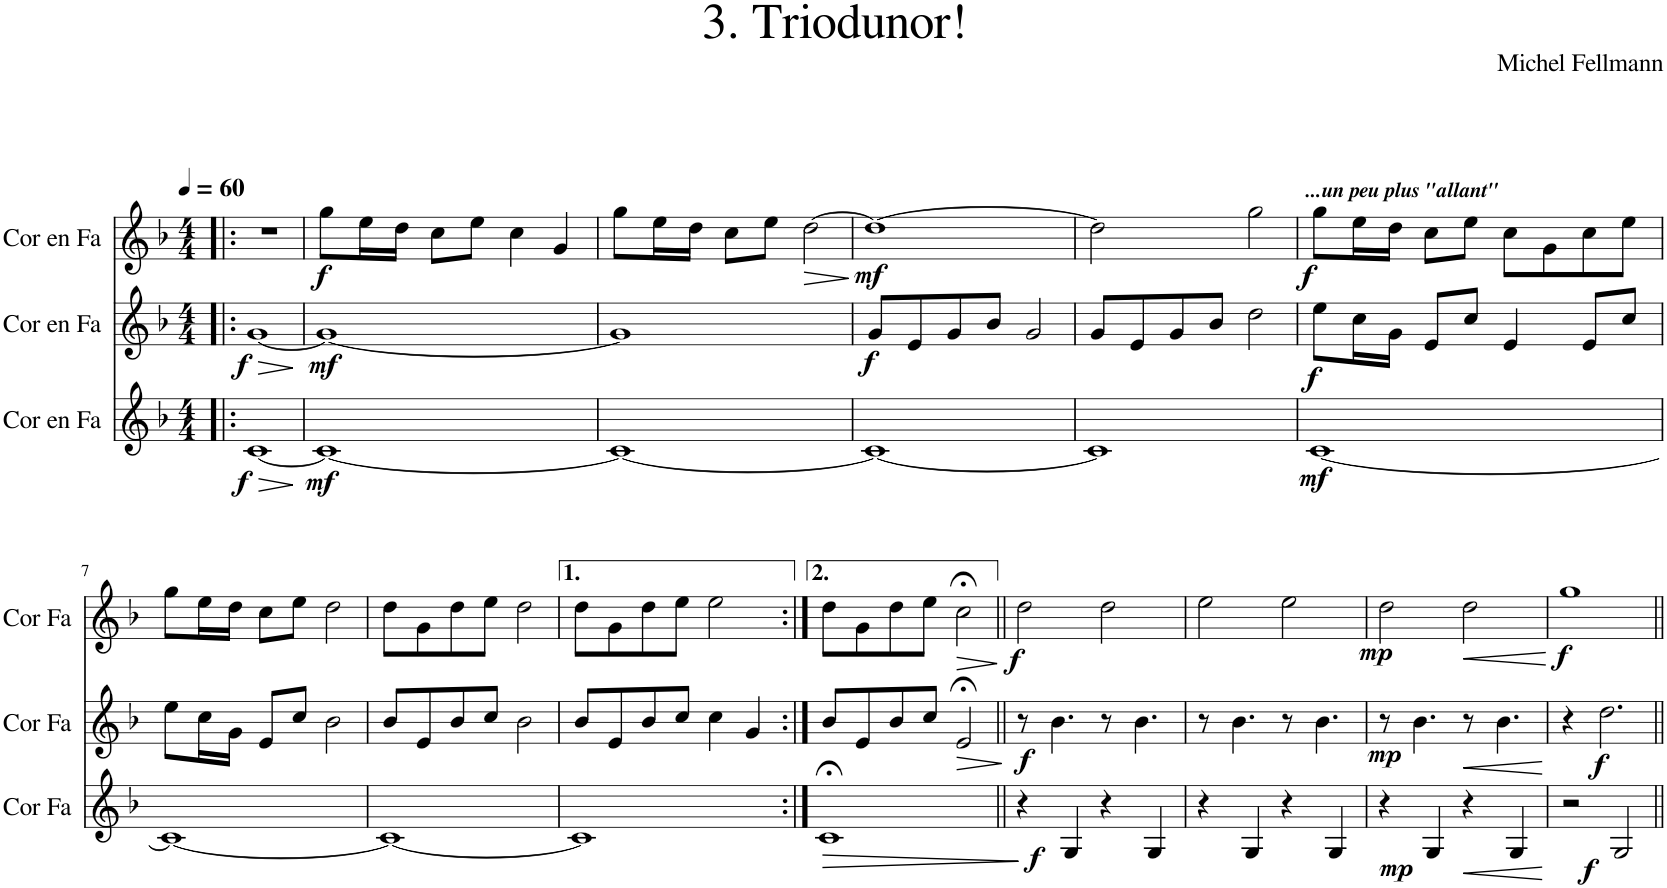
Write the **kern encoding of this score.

**kern	**dynam	**kern	**dynam	**kern	**dynam
*part3	*part3	*part2	*part2	*part1	*part1
*staff3	*staff3	*staff2	*staff2	*staff1	*staff1
*I"Cor en Fa	*	*I"Cor en Fa	*	*I"Cor en Fa	*
*I'Cor Fa	*	*I'Cor Fa	*	*I'Cor Fa	*
*clefG2	*	*clefG2	*	*clefG2	*
*Trd4c7	*	*Trd4c7	*	*Trd4c7	*
*k[b-]	*	*k[b-]	*	*k[b-]	*
*M4/4	*	*M4/4	*	*M4/4	*
*MM60	*	*MM60	*	*MM60	*
=1!|:	=1!|:	=1!|:	=1!|:	=1!|:	=1!|:
!	!LO:HP:b	!	!LO:HP:b	!	!
!	!LO:DY:n=1:b	!	!LO:DY:n=1:b	!	!
[1c	> f	[1g	> f	1r	.
.	]	.	]	.	.
=2	=2	=2	=2	=2	=2
!	!LO:DY:b	!	!LO:DY:b	!	!LO:DY:b
1c_	mf	1g_	mf	8gg\L	f
.	.	.	.	16ee\L	.
.	.	.	.	16dd\JJ	.
.	.	.	.	8cc\L	.
.	.	.	.	8ee\J	.
.	.	.	.	4cc\	.
.	.	.	.	4g/	.
=3	=3	=3	=3	=3	=3
1c_	.	1g]	.	8gg\L	.
.	.	.	.	16ee\L	.
.	.	.	.	16dd\JJ	.
.	.	.	.	8cc\L	.
.	.	.	.	8ee\J	.
!	!	!	!	!	!LO:HP:b
.	.	.	.	[2dd\	>
.	.	.	.	.	]
=4	=4	=4	=4	=4	=4
!	!	!	!LO:DY:b	!	!LO:DY:b
1c_	.	8g/L	f	1dd_	mf
.	.	8e/	.	.	.
.	.	8g/	.	.	.
.	.	8b-/J	.	.	.
.	.	2g/	.	.	.
=5	=5	=5	=5	=5	=5
1c]	.	8g/L	.	2dd\]	.
.	.	8e/	.	.	.
.	.	8g/	.	.	.
.	.	8b-/J	.	.	.
.	.	2dd\	.	2gg\	.
=6	=6	=6	=6	=6	=6
!	!	!	!	!LO:TX:a:Bi:t=...un peu plus "allant"	!
!	!LO:DY:b	!	!LO:DY:b	!	!LO:DY:b
[1c	mf	8ee\L	f	8gg\L	f
.	.	16cc\L	.	16ee\L	.
.	.	16g\JJ	.	16dd\JJ	.
.	.	8e/L	.	8cc\L	.
.	.	8cc/J	.	8ee\J	.
.	.	4e/	.	8cc\L	.
.	.	.	.	8g\	.
.	.	8e/L	.	8cc\	.
.	.	8cc/J	.	8ee\J	.
!!LO:LB:g=z
=7	=7	=7	=7	=7	=7
1c_	.	8ee\L	.	8gg\L	.
.	.	16cc\L	.	16ee\L	.
.	.	16g\JJ	.	16dd\JJ	.
.	.	8e/L	.	8cc\L	.
.	.	8cc/J	.	8ee\J	.
.	.	2b-\	.	2dd\	.
=8	=8	=8	=8	=8	=8
1c_	.	8b-/L	.	8dd\L	.
.	.	8e/	.	8g\	.
.	.	8b-/	.	8dd\	.
.	.	8cc/J	.	8ee\J	.
.	.	2b-\	.	2dd\	.
=9	=9	=9	=9	=9	=9
1c]	.	8b-/L	.	8dd\L	.
.	.	8e/	.	8g\	.
.	.	8b-/	.	8dd\	.
.	.	8cc/J	.	8ee\J	.
.	.	4cc\	.	2ee\	.
.	.	4g/	.	.	.
=10:|!	=10:|!	=10:|!	=10:|!	=10:|!	=10:|!
!	!LO:HP:b	!	!	!	!
1c;<	>	8b-/L	.	8dd\L	.
.	.	8e/	.	8g\	.
.	.	8b-/	.	8dd\	.
.	.	8cc/J	.	8ee\J	.
!	!	!	!LO:HP:b	!	!LO:HP:b
.	.	2e;</	>	2cc;<\	>
.	]	.	]	.	]
=11||	=11||	=11||	=11||	=11||	=11||
!	!LO:DY:b	!	!LO:DY:b	!	!LO:DY:b
4r	f	8r	f	2dd\	f
.	.	4.b-\	.	.	.
4G/	.	.	.	.	.
4r	.	8r	.	2dd\	.
.	.	4.b-\	.	.	.
4G/	.	.	.	.	.
=12	=12	=12	=12	=12	=12
4r	.	8r	.	2ee\	.
.	.	4.b-\	.	.	.
4G/	.	.	.	.	.
4r	.	8r	.	2ee\	.
.	.	4.b-\	.	.	.
4G/	.	.	.	.	.
=13	=13	=13	=13	=13	=13
!	!LO:DY:b	!	!LO:DY:b	!	!LO:DY:b
4r	mp	8r	mp	2dd\	mp
.	.	4.b-\	.	.	.
4G/	.	.	.	.	.
!	!LO:HP:b	!	!LO:HP:b	!	!LO:HP:b
4r	<	8r	<	2dd\	<
.	.	4.b-\	.	.	.
4G/	.	.	.	.	.
.	[	.	[	.	[
=14	=14	=14	=14	=14	=14
!	!LO:DY:b	!	!	!	!LO:DY:b
2r	f	4r	.	1gg	f
!	!	!	!LO:DY:b	!	!
.	.	2.dd\	f	.	.
2G/	.	.	.	.	.
=||	=||	=||	=||	=||	=||
*-	*-	*-	*-	*-	*-
